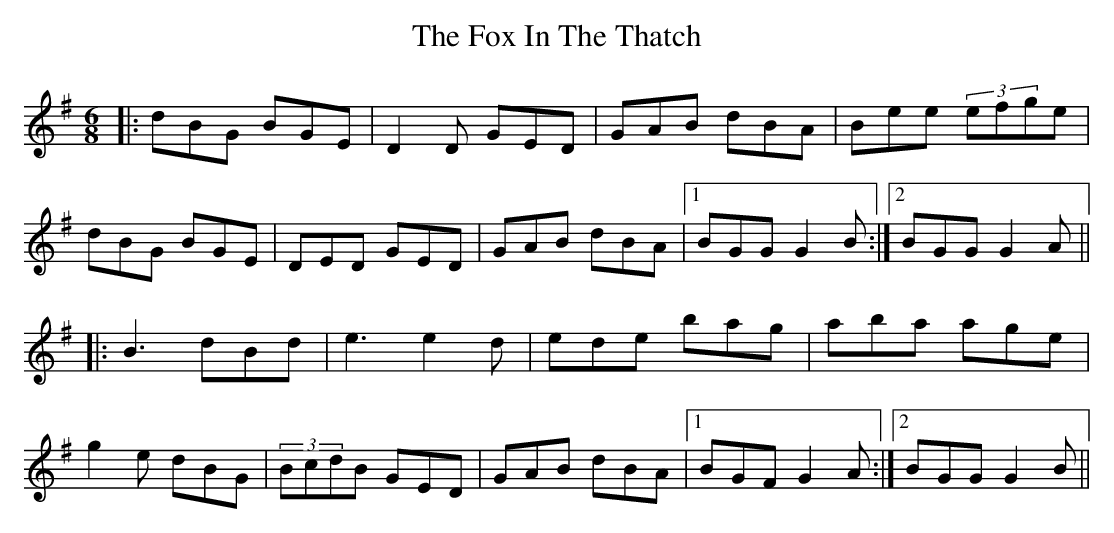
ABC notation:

X:1
T: The Fox In The Thatch
M: 6/8
L: 1/8
K: Gmaj
|:dBG BGE|D2D GED|GAB dBA|Bee (3efge|
dBG BGE |DED GED|GAB dBA|1 BGG G2B:|2 BGG G2A||
|:?B3 dBd|?e3 e2d|ede bag|aba age|
g2e dBG |(3BcdB GED|GAB dBA|1 BGF G2A:|2 BGG G2B||
